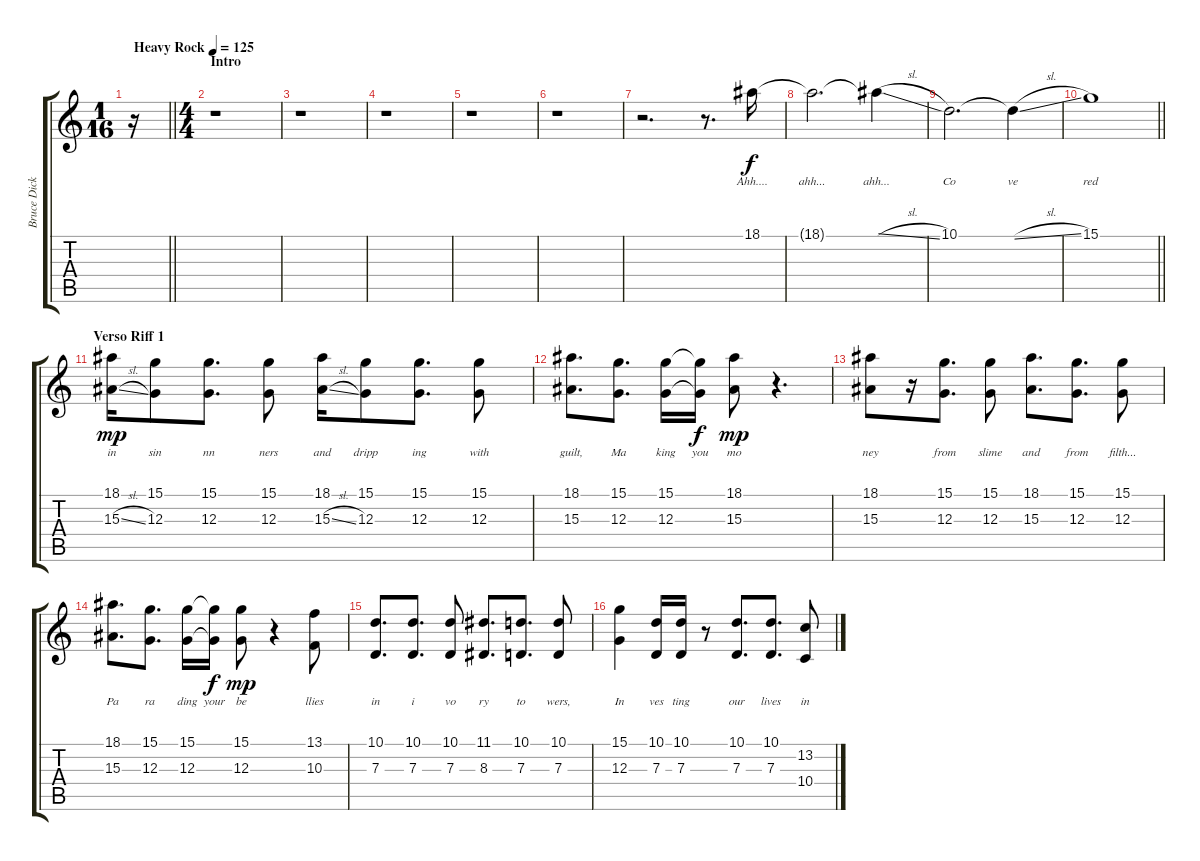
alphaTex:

\track ("Bruce Dickinson" "Bruce Dick") {instrument lead2sawtooth}
\staff {score tabs}
\tuning (E4 B3 G3 D3 A2 E2) {hide}
\ts (1 16)
\tempo (125 "Heavy Rock")
\clef g2
\barLineRight lightlight
\ks c
r.16{dy f instrument lead2sawtooth} |
\ts (4 4)
\section ("" "Intro")
r.1 |
r.1 |
r.1 |
r.1 |
r.1 |
r.2{d} r.8{d} 18.1.16{lyrics (0 "Ahh....") lyrics (1 "") lyrics (2 "") lyrics (3 "") lyrics (4 "")} |
18.1{t}.2{d lyrics (0 "ahh...") lyrics (1 "") lyrics (2 "") lyrics (3 "") lyrics (4 "")} 18.1{sl t}.4{lyrics (0 "ahh...") lyrics (1 "") lyrics (2 "") lyrics (3 "") lyrics (4 "")} |
10.1.2{d lyrics (0 "Co") lyrics (1 "") lyrics (2 "") lyrics (3 "") lyrics (4 "")} 10.1{sl t}.4{lyrics (0 "ve") lyrics (1 "") lyrics (2 "") lyrics (3 "") lyrics (4 "")} |
\barLineRight lightlight
15.1.1{lyrics (0 "red") lyrics (1 "") lyrics (2 "") lyrics (3 "") lyrics (4 "")} |
\section ("" "Verso Riff 1")
(18.1 15.3{sl}).16{lyrics (0 "in") lyrics (1 "") lyrics (2 "") lyrics (3 "") lyrics (4 "") dy mp} (15.1 12.3).8{lyrics (0 "sin") lyrics (1 "") lyrics (2 "") lyrics (3 "") lyrics (4 "")} (15.1 12.3).8{d lyrics (0 "nn") lyrics (1 "") lyrics (2 "") lyrics (3 "") lyrics (4 "")} (15.1 12.3).8{lyrics (0 "ners") lyrics (1 "") lyrics (2 "") lyrics (3 "") lyrics (4 "")} (18.1 15.3{sl}).16{lyrics (0 "and") lyrics (1 "") lyrics (2 "") lyrics (3 "") lyrics (4 "")} (15.1 12.3).8{lyrics (0 "dripp") lyrics (1 "") lyrics (2 "") lyrics (3 "") lyrics (4 "")} (15.1 12.3).8{d lyrics (0 "ing") lyrics (1 "") lyrics (2 "") lyrics (3 "") lyrics (4 "")} (15.1 12.3).8{lyrics (0 "with") lyrics (1 "") lyrics (2 "") lyrics (3 "") lyrics (4 "")} |
(18.1 15.3).8{d lyrics (0 "guilt,") lyrics (1 "") lyrics (2 "") lyrics (3 "") lyrics (4 "")} (15.1 12.3).8{d lyrics (0 "Ma") lyrics (1 "") lyrics (2 "") lyrics (3 "") lyrics (4 "")} (15.1 12.3).16{lyrics (0 "king") lyrics (1 "") lyrics (2 "") lyrics (3 "") lyrics (4 "")} (15.1{t} 12.3{t}).16{lyrics (0 "you") lyrics (1 "") lyrics (2 "") lyrics (3 "") lyrics (4 "") dy f} (18.1 15.3).8{lyrics (0 "mo") lyrics (1 "") lyrics (2 "") lyrics (3 "") lyrics (4 "") dy mp} r.4{d} |
(18.1 15.3).8{lyrics (0 "ney") lyrics (1 "") lyrics (2 "") lyrics (3 "") lyrics (4 "")} r.16 (15.1 12.3).8{d lyrics (0 "from") lyrics (1 "") lyrics (2 "") lyrics (3 "") lyrics (4 "")} (15.1 12.3).8{lyrics (0 "slime") lyrics (1 "") lyrics (2 "") lyrics (3 "") lyrics (4 "")} (18.1 15.3).8{d lyrics (0 "and") lyrics (1 "") lyrics (2 "") lyrics (3 "") lyrics (4 "")} (15.1 12.3).8{d lyrics (0 "from") lyrics (1 "") lyrics (2 "") lyrics (3 "") lyrics (4 "")} (15.1 12.3).8{lyrics (0 "filth...") lyrics (1 "") lyrics (2 "") lyrics (3 "") lyrics (4 "")} |
(18.1 15.3).8{d lyrics (0 "Pa") lyrics (1 "") lyrics (2 "") lyrics (3 "") lyrics (4 "")} (15.1 12.3).8{d lyrics (0 "ra") lyrics (1 "") lyrics (2 "") lyrics (3 "") lyrics (4 "")} (15.1 12.3).16{lyrics (0 "ding") lyrics (1 "") lyrics (2 "") lyrics (3 "") lyrics (4 "")} (15.1{t} 12.3{t}).16{lyrics (0 "your") lyrics (1 "") lyrics (2 "") lyrics (3 "") lyrics (4 "") dy f} (15.1 12.3).8{lyrics (0 "be") lyrics (1 "") lyrics (2 "") lyrics (3 "") lyrics (4 "") dy mp} r.4 (13.1 10.3).8{lyrics (0 "llies") lyrics (1 "") lyrics (2 "") lyrics (3 "") lyrics (4 "")} |
(10.1 7.3).8{d lyrics (0 "in") lyrics (1 "") lyrics (2 "") lyrics (3 "") lyrics (4 "")} (10.1 7.3).8{d lyrics (0 "i") lyrics (1 "") lyrics (2 "") lyrics (3 "") lyrics (4 "")} (10.1 7.3).8{lyrics (0 "vo") lyrics (1 "") lyrics (2 "") lyrics (3 "") lyrics (4 "")} (11.1 8.3).8{d lyrics (0 "ry") lyrics (1 "") lyrics (2 "") lyrics (3 "") lyrics (4 "")} (10.1 7.3).8{d lyrics (0 "to") lyrics (1 "") lyrics (2 "") lyrics (3 "") lyrics (4 "")} (10.1 7.3).8{lyrics (0 "wers,") lyrics (1 "") lyrics (2 "") lyrics (3 "") lyrics (4 "")} |
(15.1 12.3).4{lyrics (0 "In") lyrics (1 "") lyrics (2 "") lyrics (3 "") lyrics (4 "")} (10.1 7.3).16{lyrics (0 "ves") lyrics (1 "") lyrics (2 "") lyrics (3 "") lyrics (4 "")} (10.1 7.3).16{lyrics (0 "ting") lyrics (1 "") lyrics (2 "") lyrics (3 "") lyrics (4 "")} r.8 (10.1 7.3).8{d lyrics (0 "our") lyrics (1 "") lyrics (2 "") lyrics (3 "") lyrics (4 "")} (10.1 7.3).8{d lyrics (0 "lives") lyrics (1 "") lyrics (2 "") lyrics (3 "") lyrics (4 "")} (13.2 10.4).8{lyrics (0 "in") lyrics (1 "") lyrics (2 "") lyrics (3 "") lyrics (4 "")}
